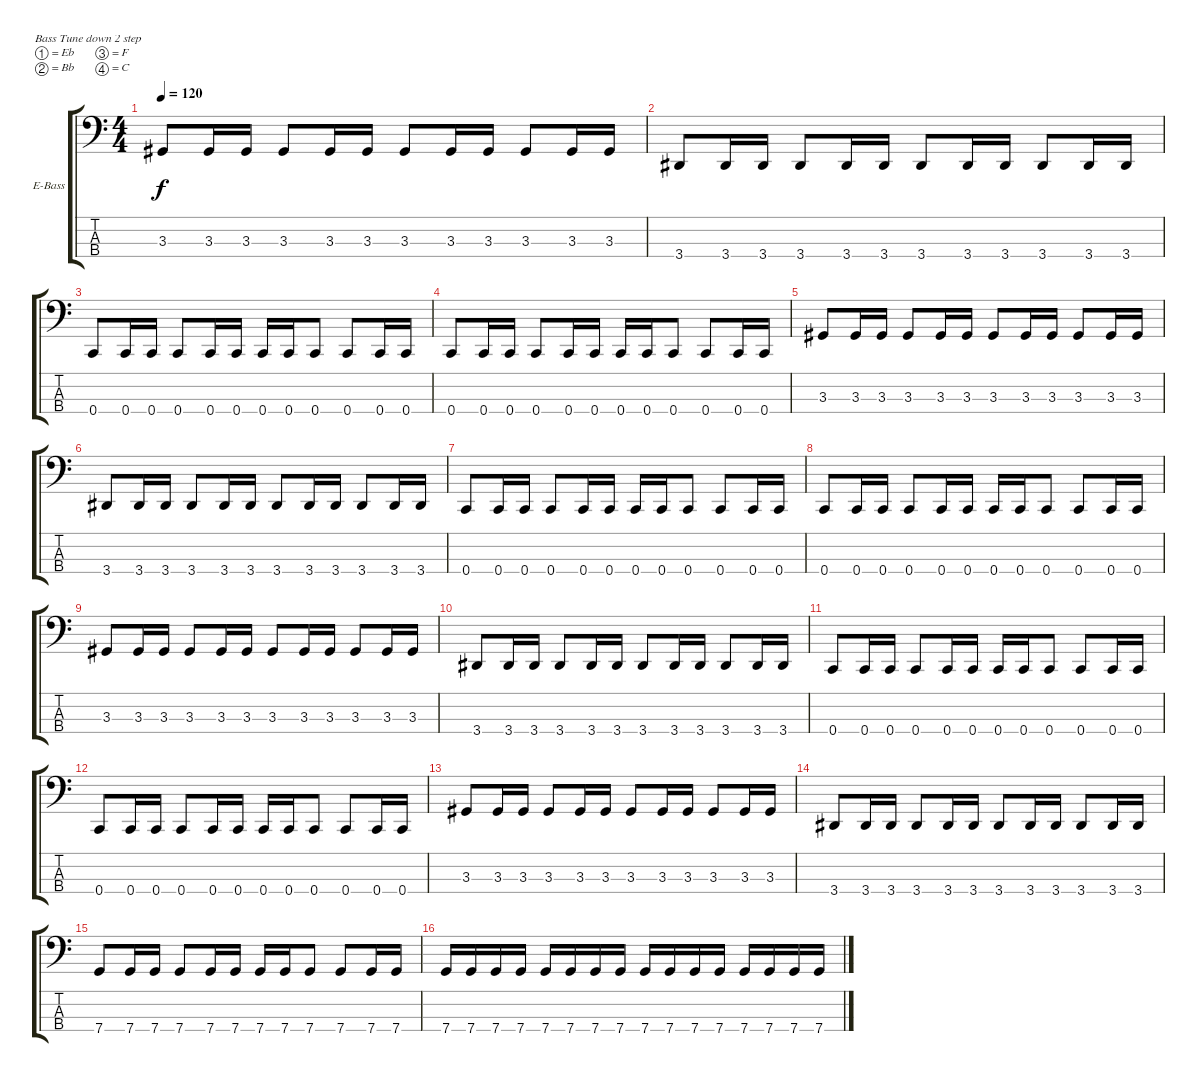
\bracketExtendMode groupsimilarinstruments
\firstSystemTrackNameOrientation horizontal
\otherSystemsTrackNameOrientation horizontal
\track ("Electric Bass" "E-Bass") {instrument electricbassfinger}
\staff {score tabs}
\tuning (Eb2 Bb1 F1 C1)
\ts (4 4)
\tempo 120
\clef f4
\scale
0.333333
\ks c
3.3.8{dy f} 3.3.16 3.3.16 3.3.8 3.3.16 3.3.16 3.3.8 3.3.16 3.3.16 3.3.8 3.3.16 3.3.16 |
\scale
0.333333 3.4.8 3.4.16 3.4.16 3.4.8 3.4.16 3.4.16 3.4.8 3.4.16 3.4.16 3.4.8 3.4.16 3.4.16 |
\scale
0.333333 0.4.8 0.4.16 0.4.16 0.4.8 0.4.16 0.4.16 0.4.16 0.4.16 0.4.8 0.4.8 0.4.16 0.4.16 |
\scale
0.333333 0.4.8 0.4.16 0.4.16 0.4.8 0.4.16 0.4.16 0.4.16 0.4.16 0.4.8 0.4.8 0.4.16 0.4.16 |
\scale
0.333333 3.3.8 3.3.16 3.3.16 3.3.8 3.3.16 3.3.16 3.3.8 3.3.16 3.3.16 3.3.8 3.3.16 3.3.16 |
\scale
0.333333 3.4.8 3.4.16 3.4.16 3.4.8 3.4.16 3.4.16 3.4.8 3.4.16 3.4.16 3.4.8 3.4.16 3.4.16 |
\scale
0.333333 0.4.8 0.4.16 0.4.16 0.4.8 0.4.16 0.4.16 0.4.16 0.4.16 0.4.8 0.4.8 0.4.16 0.4.16 |
\scale
0.333333 0.4.8 0.4.16 0.4.16 0.4.8 0.4.16 0.4.16 0.4.16 0.4.16 0.4.8 0.4.8 0.4.16 0.4.16 |
\scale
0.333333 3.3.8 3.3.16 3.3.16 3.3.8 3.3.16 3.3.16 3.3.8 3.3.16 3.3.16 3.3.8 3.3.16 3.3.16 |
\scale
0.333333 3.4.8 3.4.16 3.4.16 3.4.8 3.4.16 3.4.16 3.4.8 3.4.16 3.4.16 3.4.8 3.4.16 3.4.16 |
\scale
0.333333 0.4.8 0.4.16 0.4.16 0.4.8 0.4.16 0.4.16 0.4.16 0.4.16 0.4.8 0.4.8 0.4.16 0.4.16 |
\scale
0.333333 0.4.8 0.4.16 0.4.16 0.4.8 0.4.16 0.4.16 0.4.16 0.4.16 0.4.8 0.4.8 0.4.16 0.4.16 |
\scale
0.333333 3.3.8 3.3.16 3.3.16 3.3.8 3.3.16 3.3.16 3.3.8 3.3.16 3.3.16 3.3.8 3.3.16 3.3.16 |
\scale
0.333333 3.4.8 3.4.16 3.4.16 3.4.8 3.4.16 3.4.16 3.4.8 3.4.16 3.4.16 3.4.8 3.4.16 3.4.16 |
\scale
0.333333 7.4.8 7.4.16 7.4.16 7.4.8 7.4.16 7.4.16 7.4.16 7.4.16 7.4.8 7.4.8 7.4.16 7.4.16 |
\scale
0.333333 7.4.16 7.4.16 7.4.16 7.4.16 7.4.16 7.4.16 7.4.16 7.4.16 7.4.16 7.4.16 7.4.16 7.4.16 7.4.16 7.4.16 7.4.16 7.4.16
